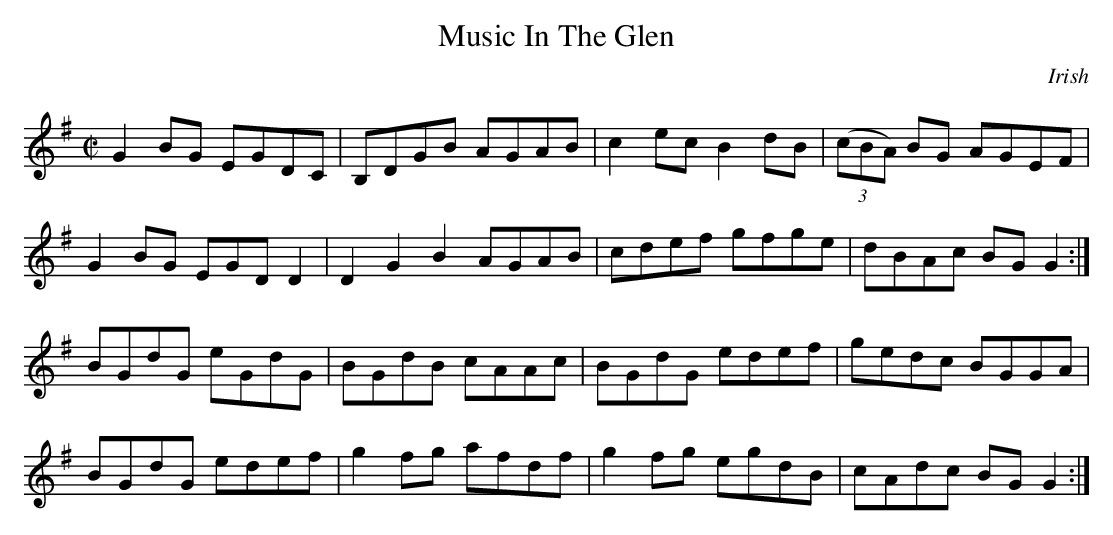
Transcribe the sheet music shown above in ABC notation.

X:1
T:Music In The Glen
M:C|
K:G
G2 BG EGDC | B,DGB AGAB | c2 ec B2 dB | (3(cBA) BG AGEF |
G2 BG EGDD2 | D2 G2 B2 AGAB | cdef gfge | dBAc BG G2 :|
BGdG eGdG | BGdB cAAc | BGdG edef | gedc BGGA |
BGdG edef | g2 fg afdf | g2 fg egdB | cAdc BG G2 :|
